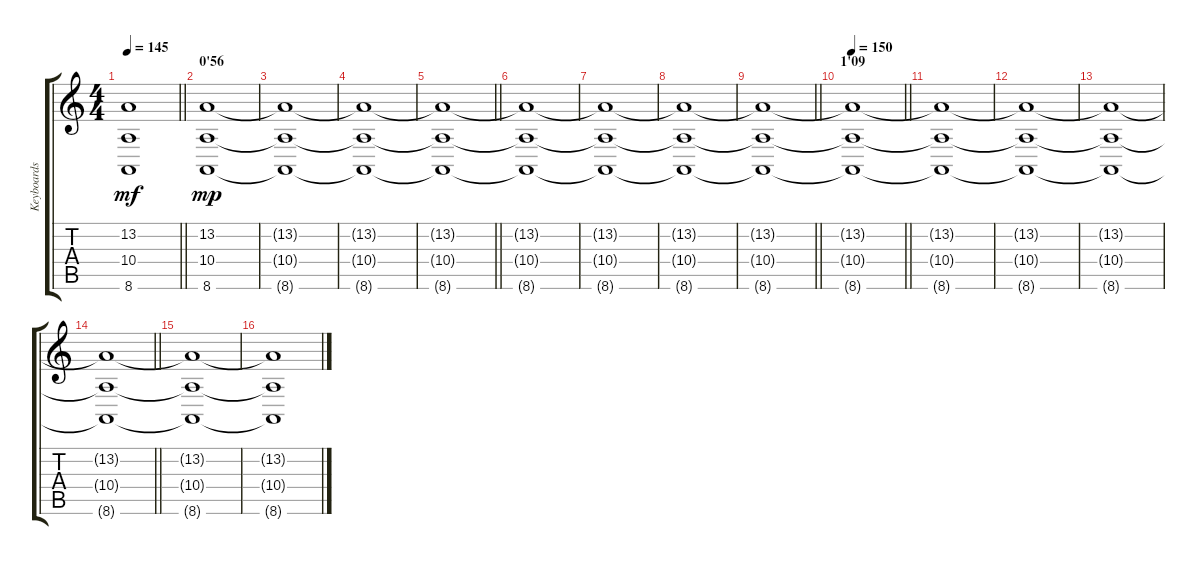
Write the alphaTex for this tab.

\track ("Keyboards" "Keyboards") {instrument drawbarorgan}
\staff {score tabs}
\tuning (Db4 Ab3 E3 B2 Gb2 Db2) {hide}
\ts (4 4)
\tempo 145
\clef g2
\barLineRight lightlight
\ks c
(13.2 10.4 8.6).1{dy mf} |
\section ("" "0'56")
(13.2 10.4 8.6).1{dy mp} |
(13.2{t} 10.4{t} 8.6{t}).1 |
(13.2{t} 10.4{t} 8.6{t}).1 |
\barLineRight lightlight
(13.2{t} 10.4{t} 8.6{t}).1 |
(13.2{t} 10.4{t} 8.6{t}).1 |
(13.2{t} 10.4{t} 8.6{t}).1 |
(13.2{t} 10.4{t} 8.6{t}).1 |
\barLineRight lightlight
(13.2{t} 10.4{t} 8.6{t}).1 |
\section ("" "1'09")
\tempo 150
\barLineRight lightlight
(13.2{t} 10.4{t} 8.6{t}).1 |
(13.2{t} 10.4{t} 8.6{t}).1 |
(13.2{t} 10.4{t} 8.6{t}).1 |
(13.2{t} 10.4{t} 8.6{t}).1 |
\barLineRight lightlight
(13.2{t} 10.4{t} 8.6{t}).1 |
(13.2{t} 10.4{t} 8.6{t}).1 |
(13.2{t} 10.4{t} 8.6{t}).1
